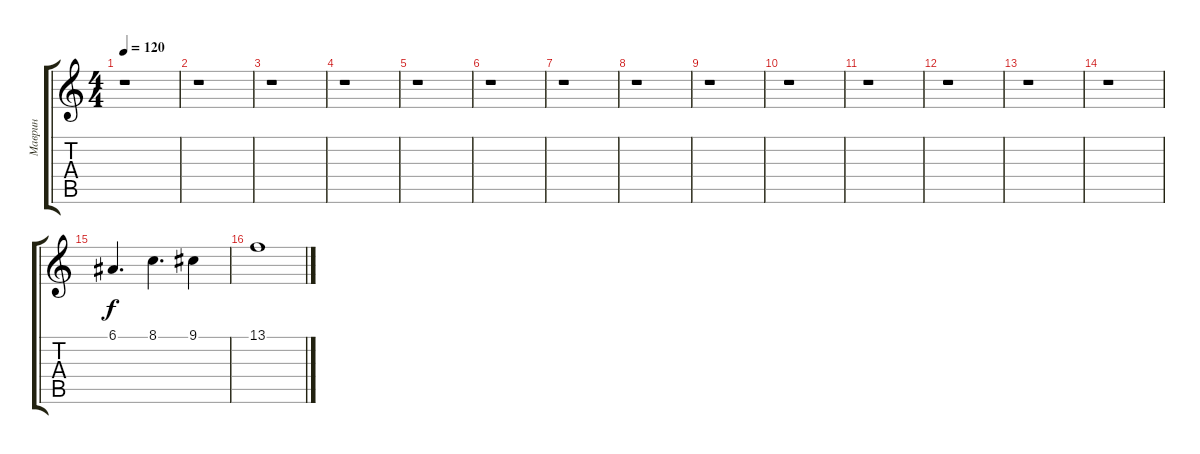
\track ("Маврин" "Маврин") {instrument lead5charang}
\staff {score tabs}
\tuning (E4 B3 G3 D3 A2 E2) {hide}
\ts (4 4)
\tempo 120
\clef g2
\ks c
r.1{dy f} |
r.1 |
r.1 |
r.1 |
r.1 |
r.1 |
r.1 |
r.1 |
r.1 |
r.1 |
r.1 |
r.1 |
r.1 |
r.1 |
6.1.4{d instrument overdrivenguitar} 8.1.4{d} 9.1.4 |
13.1.1
